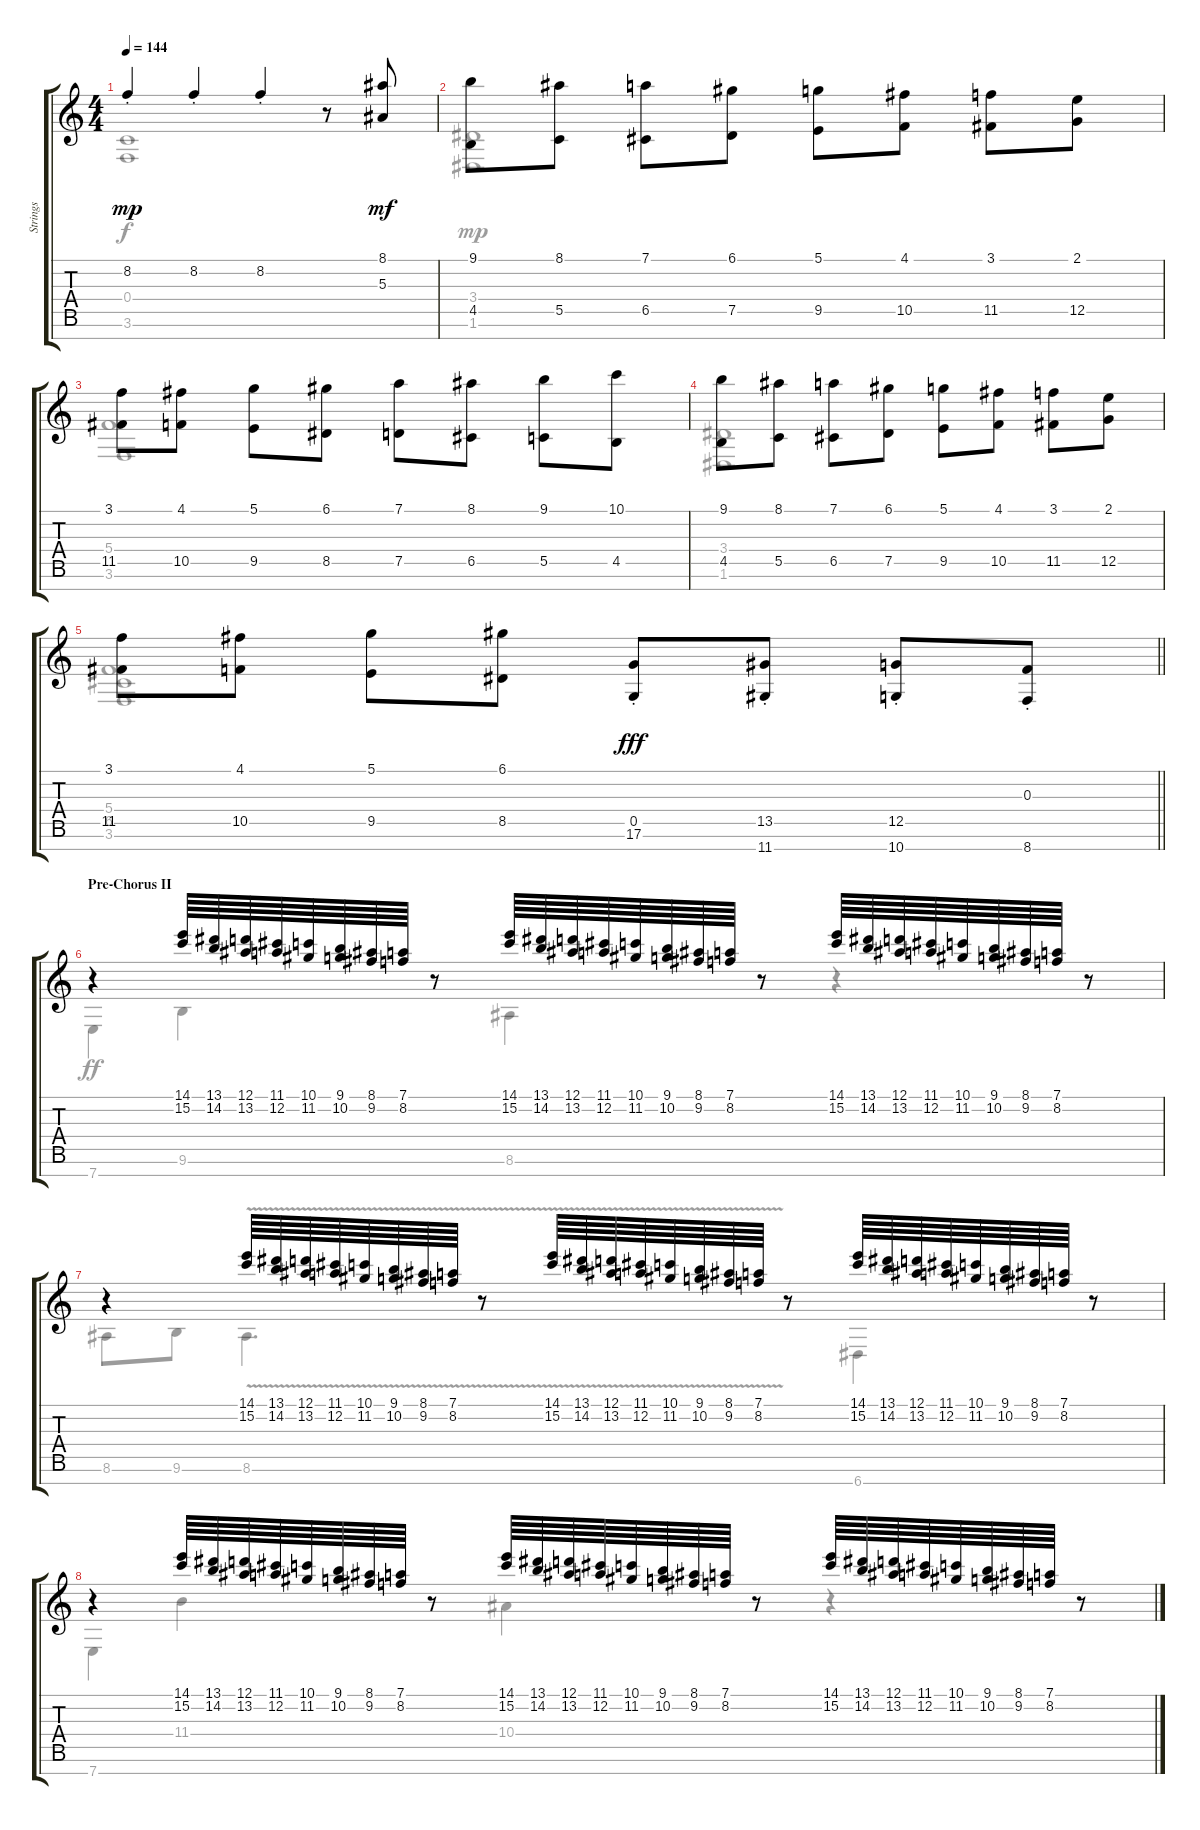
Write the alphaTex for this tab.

\track ("Strings" "Strings") {instrument stringensemble1}
\staff {score tabs}
\tuning (D5 A4 F4 C4 G3 D3 A2) {hide}
\voice
\ts (4 4)
\tempo 144
\clef g2
\ks c
8.2{st}.4{dy mp} 8.2{st}.4 8.2{st}.4 r.8 (8.1 5.3).8{dy mf} |
(9.1 4.5).8{beam Down} (8.1 5.5).8{beam Down} (7.1 6.5).8{beam Down} (6.1 7.5).8{beam Down} (5.1 9.5).8{beam Down} (4.1 10.5).8{beam Down} (3.1 11.5).8{beam Down} (2.1 12.5).8{beam Down} |
(3.1 11.5).8{beam Down} (4.1 10.5).8{beam Down} (5.1 9.5).8{beam Down} (6.1 8.5).8{beam Down} (7.1 7.5).8{beam Down} (8.1 6.5).8{beam Down} (9.1 5.5).8{beam Down} (10.1 4.5).8{beam Down} |
(9.1 4.5).8{beam Down} (8.1 5.5).8{beam Down} (7.1 6.5).8{beam Down} (6.1 7.5).8{beam Down} (5.1 9.5).8{beam Down} (4.1 10.5).8{beam Down} (3.1 11.5).8{beam Down} (2.1 12.5).8{beam Down} |
\barLineRight lightlight
(3.1 11.5).8{beam Down} (4.1 10.5).8{beam Down} (5.1 9.5).8{beam Down} (6.1 8.5).8{beam Down} (0.5{st} 17.6{st}).8{dy fff} (13.5{st} 11.7{st}).8 (12.5{st} 10.7{st}).8 (0.3{st} 8.7{st}).8 |
\section ("" "Pre-Chorus II")
r.4 (14.1 15.2).64 (13.1 14.2).64 (12.1 13.2).64 (11.1 12.2).64 (10.1 11.2).64 (9.1 10.2).64 (8.1 9.2).64 (7.1 8.2).64 r.8 (14.1 15.2).64 (13.1 14.2).64 (12.1 13.2).64 (11.1 12.2).64 (10.1 11.2).64 (9.1 10.2).64 (8.1 9.2).64 (7.1 8.2).64 r.8 (14.1 15.2).64 (13.1 14.2).64 (12.1 13.2).64 (11.1 12.2).64 (10.1 11.2).64 (9.1 10.2).64 (8.1 9.2).64 (7.1 8.2).64 r.8 |
r.4 (14.1 15.2).64 (13.1 14.2).64 (12.1 13.2).64 (11.1 12.2).64 (10.1 11.2).64 (9.1 10.2).64 (8.1 9.2).64 (7.1 8.2).64 r.8 (14.1 15.2).64 (13.1 14.2).64 (12.1 13.2).64 (11.1 12.2).64 (10.1 11.2).64 (9.1 10.2).64 (8.1 9.2).64 (7.1 8.2).64 r.8 (14.1 15.2).64 (13.1 14.2).64 (12.1 13.2).64 (11.1 12.2).64 (10.1 11.2).64 (9.1 10.2).64 (8.1 9.2).64 (7.1 8.2).64 r.8 |
r.4 (14.1 15.2).64 (13.1 14.2).64 (12.1 13.2).64 (11.1 12.2).64 (10.1 11.2).64 (9.1 10.2).64 (8.1 9.2).64 (7.1 8.2).64 r.8 (14.1 15.2).64 (13.1 14.2).64 (12.1 13.2).64 (11.1 12.2).64 (10.1 11.2).64 (9.1 10.2).64 (8.1 9.2).64 (7.1 8.2).64 r.8 (14.1 15.2).64 (13.1 14.2).64 (12.1 13.2).64 (11.1 12.2).64 (10.1 11.2).64 (9.1 10.2).64 (8.1 9.2).64 (7.1 8.2).64 r.8
\voice
\clef g2
\ottava regular
\simile none
\ks c
(0.4{t} 3.6{t}).1{dy f} |
(3.4 1.6).1{dy mp} |
(5.4 3.6).1 |
(3.4 1.6).1 |
\barLineRight lightlight
(5.4 6.5 3.6).1 |
7.7.4{dy ff} 9.6.4 8.6.4 r.4 |
8.6.8 9.6.8 8.6{v}.4{d} r.8 6.7.4 |
7.7.4 11.4.4 10.4.4 r.4
